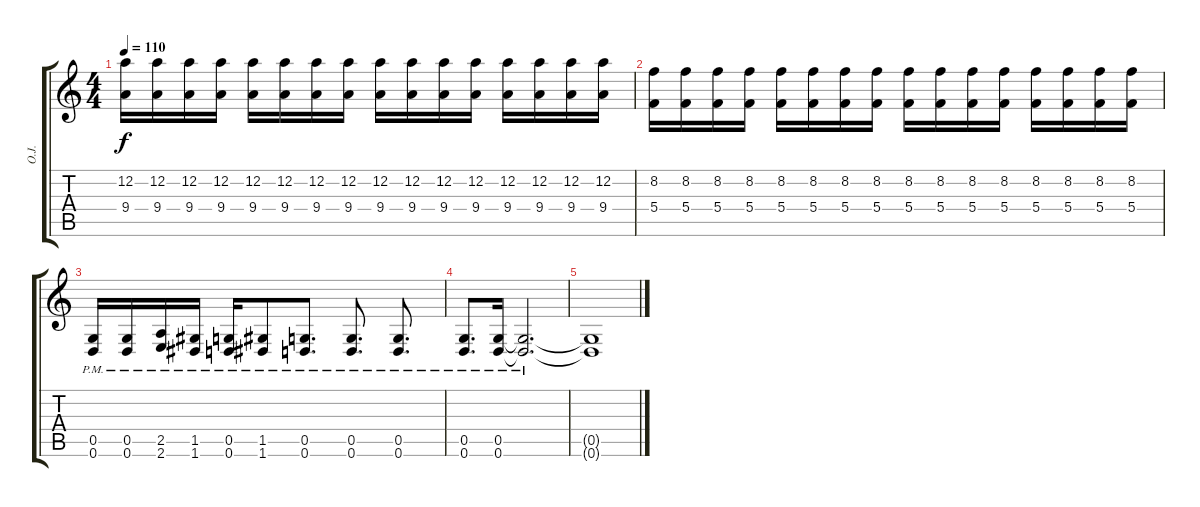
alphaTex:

\track ("O.J." "O.J.") {instrument distortionguitar}
\staff {score tabs}
\tuning (D4 A3 F3 C3 G2 D2) {hide}
\ts (4 4)
\tempo 110
\clef g2
\ks c
(12.2 9.4).16{dy f} (12.2 9.4).16 (12.2 9.4).16 (12.2 9.4).16 (12.2 9.4).16 (12.2 9.4).16 (12.2 9.4).16 (12.2 9.4).16 (12.2 9.4).16 (12.2 9.4).16 (12.2 9.4).16 (12.2 9.4).16 (12.2 9.4).16 (12.2 9.4).16 (12.2 9.4).16 (12.2 9.4).16 |
(8.2 5.4).16 (8.2 5.4).16 (8.2 5.4).16 (8.2 5.4).16 (8.2 5.4).16 (8.2 5.4).16 (8.2 5.4).16 (8.2 5.4).16 (8.2 5.4).16 (8.2 5.4).16 (8.2 5.4).16 (8.2 5.4).16 (8.2 5.4).16 (8.2 5.4).16 (8.2 5.4).16 (8.2 5.4).16 |
(0.5{pm} 0.6{pm}).16 (0.5{pm} 0.6{pm}).16 (2.5{pm} 2.6{pm}).16 (1.5{pm} 1.6{pm}).16 (0.5{pm} 0.6{pm}).16 (1.5{pm} 1.6{pm}).8 (0.5{pm} 0.6{pm}).8{d} (0.5{pm} 0.6{pm}).8{d} (0.5{pm} 0.6{pm}).8{d} |
(0.5{pm} 0.6{pm}).8{d} (0.5{pm} 0.6{pm}).16 (0.5{pm t} 0.6{pm t}).2{d} |
(0.5{t} 0.6{t}).1
